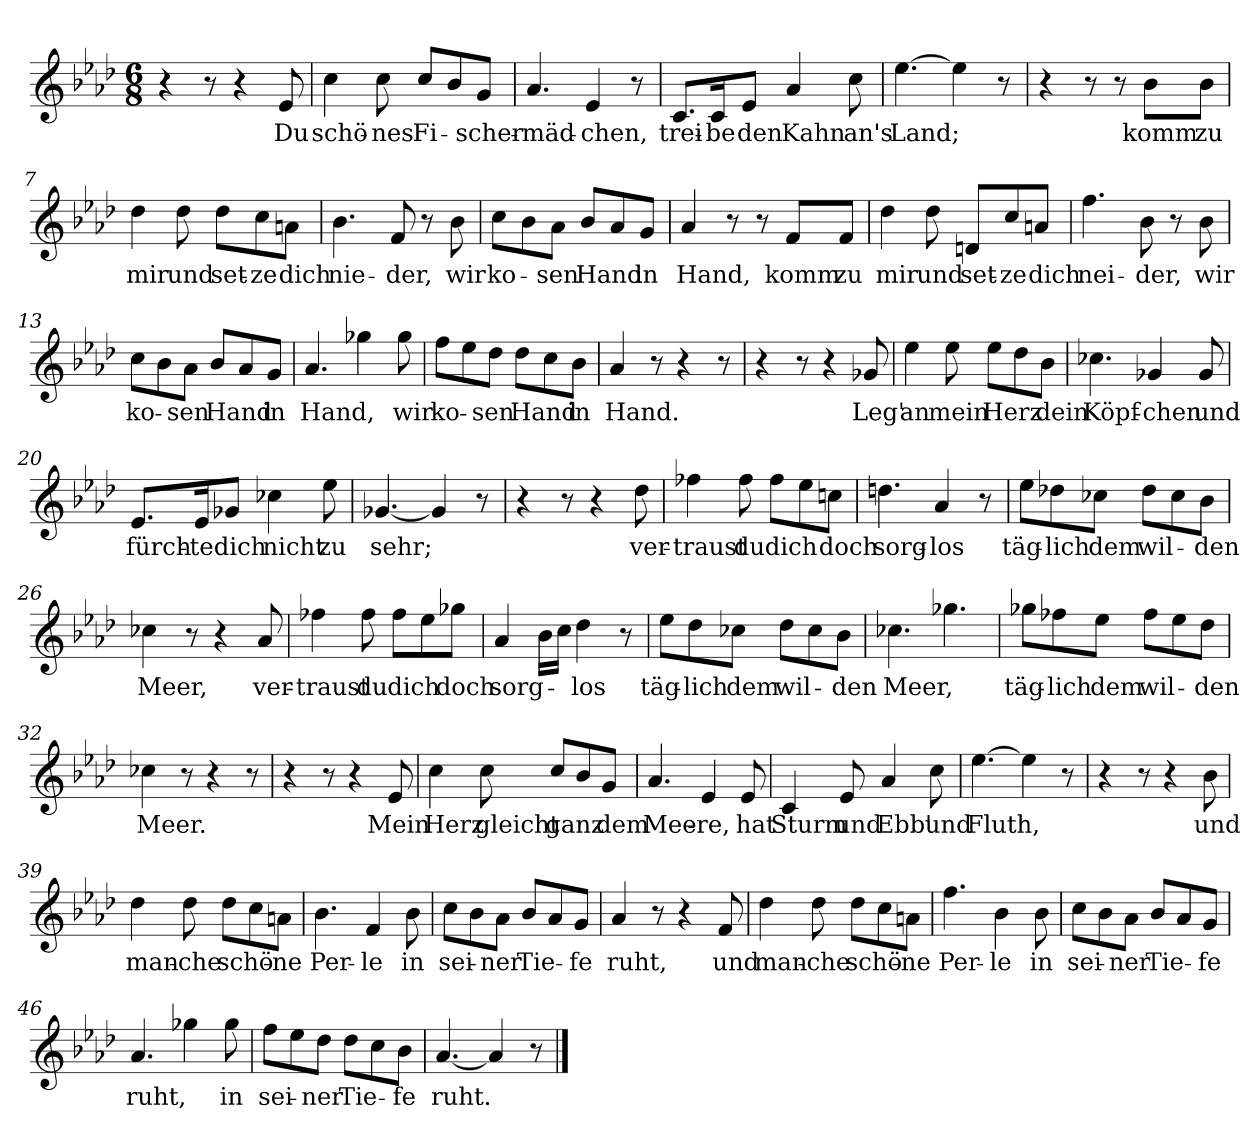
**kern	**text
*part1	*part1
*staff1	*staff1
*clefG2	*
*k[b-e-a-d-]	*
*M6/8	*
=1	=1
4r	.
8r	.
4r	.
!	!LO:LY:b
8e-/	Du
=2	=2
!	!LO:LY:b
4cc\	schö-
!	!LO:LY:b
8cc\	-nes
!	!LO:LY:b
8cc/L	Fi-
8b-/	.
!	!LO:LY:b
8g/J	-scher-
=3	=3
!	!LO:LY:b
4.a-/	mäd-
!	!LO:LY:b
4e-/	-chen,
8r	.
=4	=4
!	!LO:LY:b
8.c/L	trei-
!	!LO:LY:b
16c/K	-be
!	!LO:LY:b
8e-/J	den
!	!LO:LY:b
4a-/	Kahn
!	!LO:LY:b
8cc\	an's
=5	=5
!	!LO:LY:b
[4.ee-\	Land;
4ee-\]	.
8r	.
=6	=6
4r	.
8r	.
8r	.
!	!LO:LY:b
8b-\L	komm
!	!LO:LY:b
8b-\J	zu
=7	=7
!	!LO:LY:b
4dd-\	mir
!	!LO:LY:b
8dd-\	und
!	!LO:LY:b
8dd-\L	set-
!	!LO:LY:b
8cc\	-ze
!	!LO:LY:b
8an\J	dich
!!LO:LB:g=z
=8	=8
!	!LO:LY:b
4.b-\	nie-
!	!LO:LY:b
8f/	-der,
8r	.
!	!LO:LY:b
8b-\	wir
=9	=9
!	!LO:LY:b
8cc\L	ko-
8b-\	.
!	!LO:LY:b
8a-\J	-sen
!	!LO:LY:b
8b-/L	Hand
8a-/	.
!	!LO:LY:b
8g/J	in
=10	=10
!	!LO:LY:b
4a-/	Hand,
8r	.
8r	.
!	!LO:LY:b
8f/L	komm
!	!LO:LY:b
8f/J	zu
=11	=11
!	!LO:LY:b
4dd-\	mir
!	!LO:LY:b
8dd-\	und
!	!LO:LY:b
8dn/L	set-
!	!LO:LY:b
8cc/	-ze
!	!LO:LY:b
8an/J	dich
=12	=12
!	!LO:LY:b
4.ff\	nei-
!	!LO:LY:b
8b-\	-der,
8r	.
!	!LO:LY:b
8b-\	wir
=13	=13
!	!LO:LY:b
8cc\L	ko-
8b-\	.
!	!LO:LY:b
8a-\J	-sen
!	!LO:LY:b
8b-/L	Hand
8a-/	.
!	!LO:LY:b
8g/J	in
=14	=14
!	!LO:LY:b
4.a-/	Hand,
4gg-X\	.
!	!LO:LY:b
8gg-\	wir
!!LO:LB:g=z
=15	=15
!	!LO:LY:b
8ff\L	ko-
8ee-\	.
!	!LO:LY:b
8dd-\J	-sen
!	!LO:LY:b
8dd-\L	Hand
8cc\	.
!	!LO:LY:b
8b-\J	in
=16	=16
!	!LO:LY:b
4a-/	Hand.
8r	.
4r	.
8r	.
=17	=17
4r	.
8r	.
4r	.
!	!LO:LY:b
8g-X/	Leg'
=18	=18
!	!LO:LY:b
4ee-\	an
!	!LO:LY:b
8ee-\	mein
!	!LO:LY:b
8ee-\L	Herz
8dd-\	.
!	!LO:LY:b
8b-\J	dein
=19	=19
!	!LO:LY:b
4.cc-X\	Köpf-
!	!LO:LY:b
4g-X/	-chen
!	!LO:LY:b
8g-/	und
=20	=20
!	!LO:LY:b
8.e-/L	fürch-
!	!LO:LY:b
16e-/K	-te
!	!LO:LY:b
8g-X/J	dich
!	!LO:LY:b
4cc-X\	nicht
!	!LO:LY:b
8ee-\	zu
=21	=21
!	!LO:LY:b
[4.g-X/	sehr;
4g-/]	.
8r	.
!!LO:LB:g=z
=22	=22
4r	.
8r	.
4r	.
!	!LO:LY:b
8dd-\	ver-
=23	=23
!	!LO:LY:b
4ff-X\	-traust
!	!LO:LY:b
8ff-\	du
!	!LO:LY:b
8ff-\L	dich
8ee-\	.
!	!LO:LY:b
8ccn\J	doch
=24	=24
!	!LO:LY:b
4.ddn\	sorg-
!	!LO:LY:b
4a-/	-los
8r	.
=25	=25
!	!LO:LY:b
8ee-\L	täg-
!	!LO:LY:b
8dd-X\	-lich
!	!LO:LY:b
8cc-X\J	dem
!	!LO:LY:b
8dd-\L	wil-
8cc-\	.
!	!LO:LY:b
8b-\J	-den
=26	=26
!	!LO:LY:b
4cc-X\	Meer,
8r	.
4r	.
!	!LO:LY:b
8a-/	ver-
=27	=27
!	!LO:LY:b
4ff-X\	-traust
!	!LO:LY:b
8ff-\	du
!	!LO:LY:b
8ff-\L	dich
8ee-\	.
!	!LO:LY:b
8gg-X\J	doch
=28	=28
!	!LO:LY:b
4a-/	sorg-
16b-\LL	.
16cc\JJ	.
!	!LO:LY:b
4dd-\	-los
8r	.
!!LO:LB:g=z
=29	=29
!	!LO:LY:b
8ee-\L	täg-
!	!LO:LY:b
8dd-\	-lich
!	!LO:LY:b
8cc-X\J	dem
!	!LO:LY:b
8dd-\L	wil-
8cc-\	.
!	!LO:LY:b
8b-\J	-den
=30	=30
!	!LO:LY:b
4.cc-X\	Meer,
4.gg-X\	.
=31	=31
!	!LO:LY:b
8gg-X\L	täg-
!	!LO:LY:b
8ff-X\	-lich
!	!LO:LY:b
8ee-\J	dem
!	!LO:LY:b
8ff-\L	wil-
8ee-\	.
!	!LO:LY:b
8dd-\J	-den
=32	=32
!	!LO:LY:b
4cc-X\	Meer.
8r	.
4r	.
8r	.
=33	=33
4r	.
8r	.
4r	.
!	!LO:LY:b
8e-/	Mein
=34	=34
!	!LO:LY:b
4cc\	Herz
!	!LO:LY:b
8cc\	gleicht
!	!LO:LY:b
8cc/L	ganz
8b-/	.
!	!LO:LY:b
8g/J	dem
=35	=35
!	!LO:LY:b
4.a-/	Mee-
!	!LO:LY:b
4e-/	-re,
!	!LO:LY:b
8e-/	hat
!!LO:LB:g=z
=36	=36
!	!LO:LY:b
4c/	Sturm
!	!LO:LY:b
8e-/	und
!	!LO:LY:b
4a-/	Ebb'
!	!LO:LY:b
8cc\	und
=37	=37
!	!LO:LY:b
[4.ee-\	Fluth,
4ee-\]	.
8r	.
=38	=38
4r	.
8r	.
4r	.
!	!LO:LY:b
8b-\	und
=39	=39
!	!LO:LY:b
4dd-\	man-
!	!LO:LY:b
8dd-\	-che
!	!LO:LY:b
8dd-\L	schö-
8cc\	.
!	!LO:LY:b
8an\J	-ne
=40	=40
!	!LO:LY:b
4.b-\	Per-
!	!LO:LY:b
4f/	-le
!	!LO:LY:b
8b-\	in
=41	=41
!	!LO:LY:b
8cc\L	sei-
8b-\	.
!	!LO:LY:b
8a-\J	-ner
!	!LO:LY:b
8b-/L	Tie-
8a-/	.
!	!LO:LY:b
8g/J	-fe
=42	=42
!	!LO:LY:b
4a-/	ruht,
8r	.
4r	.
!	!LO:LY:b
8f/	und
!!LO:LB:g=z
=43	=43
!	!LO:LY:b
4dd-\	man-
!	!LO:LY:b
8dd-\	-che
!	!LO:LY:b
8dd-\L	schö-
8cc\	.
!	!LO:LY:b
8an\J	-ne
=44	=44
!	!LO:LY:b
4.ff\	Per-
!	!LO:LY:b
4b-\	-le
!	!LO:LY:b
8b-\	in
=45	=45
!	!LO:LY:b
8cc\L	sei-
8b-\	.
!	!LO:LY:b
8a-\J	-ner
!	!LO:LY:b
8b-/L	Tie-
8a-/	.
!	!LO:LY:b
8g/J	-fe
=46	=46
!	!LO:LY:b
4.a-/	ruht,
4gg-X\	.
!	!LO:LY:b
8gg-\	in
=47	=47
!	!LO:LY:b
8ff\L	sei-
8ee-\	.
!	!LO:LY:b
8dd-\J	-ner
!	!LO:LY:b
8dd-\L	Tie-
8cc\	.
!	!LO:LY:b
8b-\J	-fe
=48	=48
!	!LO:LY:b
[4.a-/	ruht.
4a-/]	.
8r	.
==	==
*-	*-
